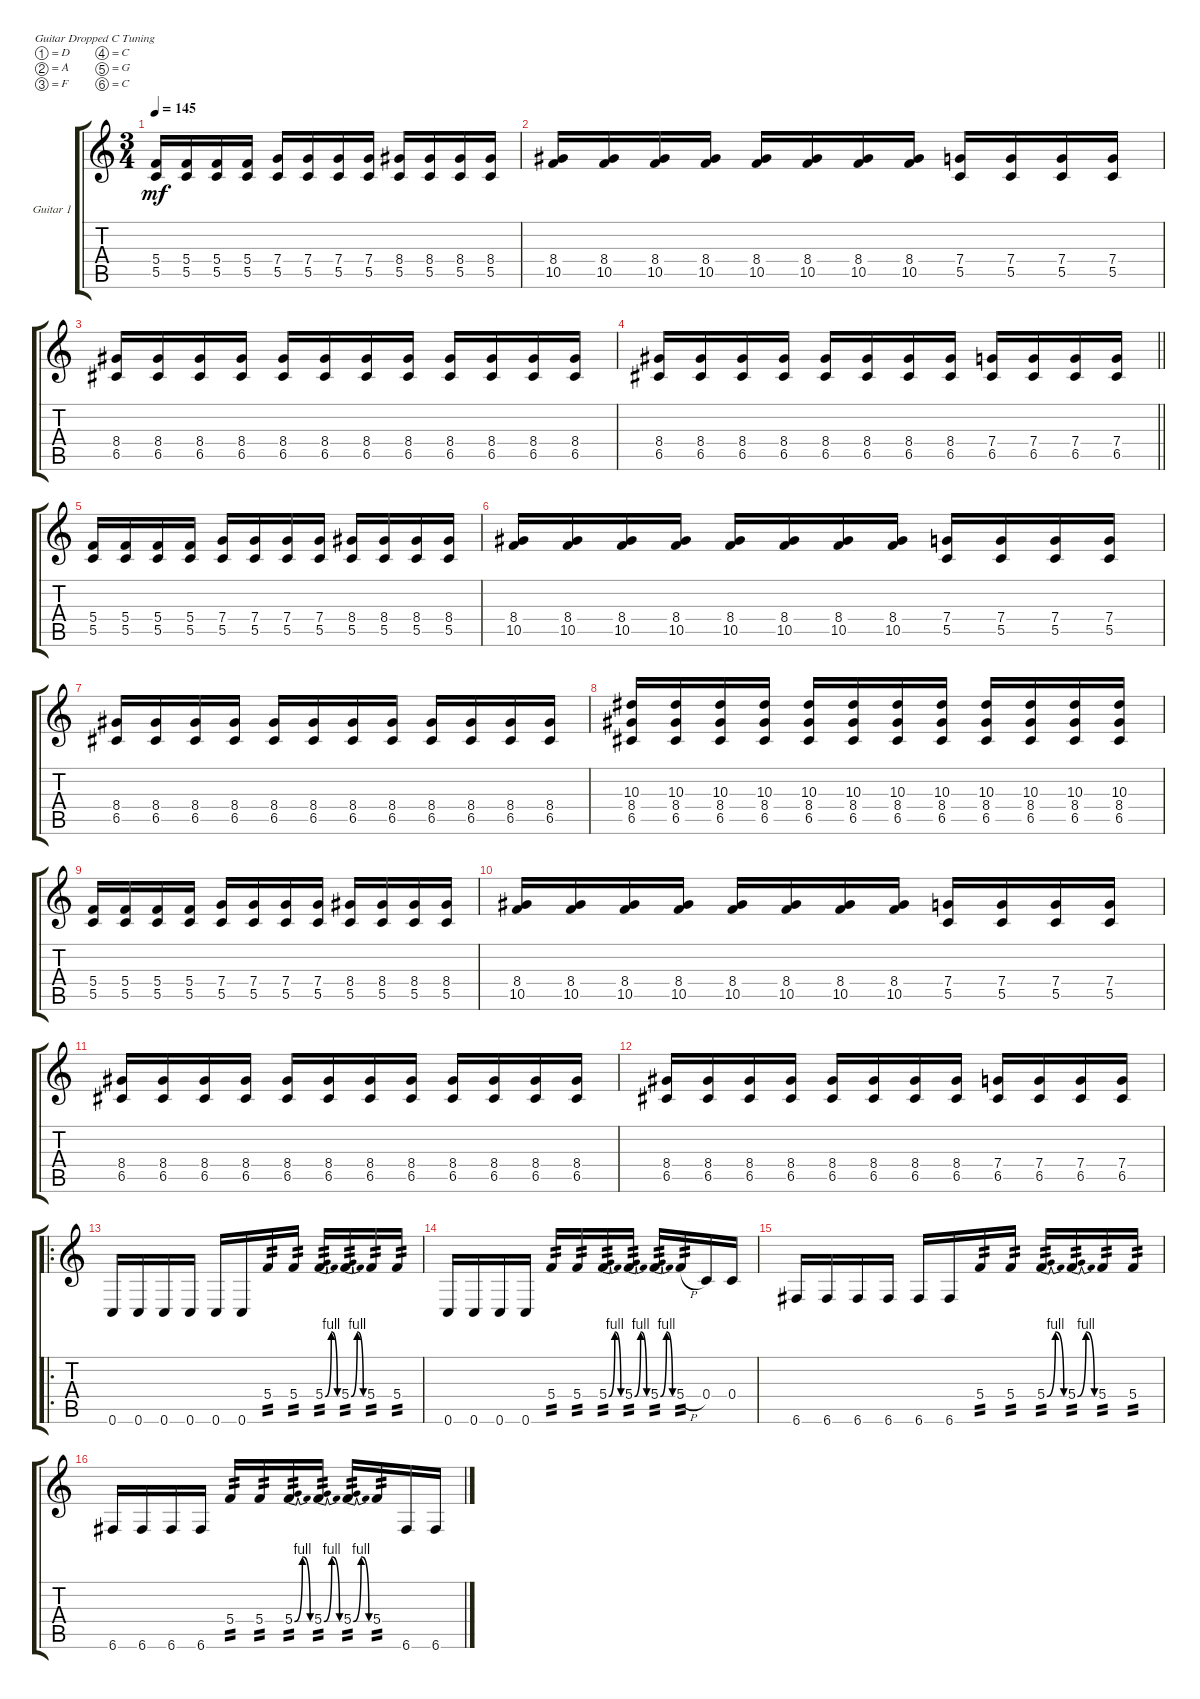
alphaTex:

\bracketExtendMode groupsimilarinstruments
\firstSystemTrackNameOrientation horizontal
\otherSystemsTrackNameOrientation horizontal
\track ("Guitar 1" "Guitar 1") {instrument distortionguitar}
\staff {score tabs}
\tuning (D4 A3 F3 C3 G2 C2)
\ts (3 4)
\tempo 145
\clef g2
\ks c
(5.5 5.4).16{dy mf} (5.4 5.5).16 (5.5 5.4).16 (5.5 5.4).16 (5.5 7.4).16 (5.5 7.4).16 (5.5 7.4).16 (5.5 7.4).16 (5.5 8.4).16 (5.5 8.4).16 (5.5 8.4).16 (5.5 8.4).16 |
(8.4 10.5).16 (8.4 10.5).16 (8.4 10.5).16 (8.4 10.5).16 (8.4 10.5).16 (8.4 10.5).16 (8.4 10.5).16 (8.4 10.5).16 (7.4 5.5).16 (7.4 5.5).16 (7.4 5.5).16 (7.4 5.5).16 |
(8.4 6.5).16 (8.4 6.5).16 (8.4 6.5).16 (8.4 6.5).16 (8.4 6.5).16 (8.4 6.5).16 (8.4 6.5).16 (8.4 6.5).16 (8.4 6.5).16 (8.4 6.5).16 (8.4 6.5).16 (8.4 6.5).16 |
\barLineRight lightlight
(8.4 6.5).16 (8.4 6.5).16 (8.4 6.5).16 (8.4 6.5).16 (8.4 6.5).16 (8.4 6.5).16 (8.4 6.5).16 (8.4 6.5).16 (7.4 6.5).16 (7.4 6.5).16 (7.4 6.5).16 (7.4 6.5).16 |
(5.5 5.4).16 (5.4 5.5).16 (5.5 5.4).16 (5.5 5.4).16 (5.5 7.4).16 (5.5 7.4).16 (5.5 7.4).16 (5.5 7.4).16 (5.5 8.4).16 (5.5 8.4).16 (5.5 8.4).16 (5.5 8.4).16 |
(8.4 10.5).16 (8.4 10.5).16 (8.4 10.5).16 (8.4 10.5).16 (8.4 10.5).16 (8.4 10.5).16 (8.4 10.5).16 (8.4 10.5).16 (7.4 5.5).16 (7.4 5.5).16 (7.4 5.5).16 (7.4 5.5).16 |
(8.4 6.5).16 (8.4 6.5).16 (8.4 6.5).16 (8.4 6.5).16 (8.4 6.5).16 (8.4 6.5).16 (8.4 6.5).16 (8.4 6.5).16 (8.4 6.5).16 (8.4 6.5).16 (8.4 6.5).16 (8.4 6.5).16 |
(8.4 10.3 6.5).16 (8.4 10.3 6.5).16 (8.4 10.3 6.5).16 (8.4 10.3 6.5).16 (8.4 10.3 6.5).16 (8.4 10.3 6.5).16 (8.4 10.3 6.5).16 (8.4 10.3 6.5).16 (8.4 10.3 6.5).16 (8.4 10.3 6.5).16 (8.4 10.3 6.5).16 (8.4 10.3 6.5).16 |
(5.5 5.4).16 (5.4 5.5).16 (5.5 5.4).16 (5.5 5.4).16 (5.5 7.4).16 (5.5 7.4).16 (5.5 7.4).16 (5.5 7.4).16 (5.5 8.4).16 (5.5 8.4).16 (5.5 8.4).16 (5.5 8.4).16 |
(8.4 10.5).16 (8.4 10.5).16 (8.4 10.5).16 (8.4 10.5).16 (8.4 10.5).16 (8.4 10.5).16 (8.4 10.5).16 (8.4 10.5).16 (7.4 5.5).16 (7.4 5.5).16 (7.4 5.5).16 (7.4 5.5).16 |
(8.4 6.5).16 (8.4 6.5).16 (8.4 6.5).16 (8.4 6.5).16 (8.4 6.5).16 (8.4 6.5).16 (8.4 6.5).16 (8.4 6.5).16 (8.4 6.5).16 (8.4 6.5).16 (8.4 6.5).16 (8.4 6.5).16 |
(8.4 6.5).16 (8.4 6.5).16 (8.4 6.5).16 (8.4 6.5).16 (8.4 6.5).16 (8.4 6.5).16 (8.4 6.5).16 (8.4 6.5).16 (7.4 6.5).16 (7.4 6.5).16 (7.4 6.5).16 (7.4 6.5).16 |
\ro
0.6.16 0.6.16 0.6.16 0.6.16 0.6.16 0.6.16 5.4.16{tp 2} 5.4.16{tp 2} 5.4{be (bendrelease 0 0 10.2 4 20.4 4 30 0)}.16{tp 2} 5.4{be (bendrelease 0 0 10.2 4 20.4 4 60 0)}.16{tp 2} 5.4.16{tp 2} 5.4.16{tp 2} |
0.6.16 0.6.16 0.6.16 0.6.16 5.4.16{tp 2} 5.4.16{tp 2} 5.4{be (bendrelease 0 0 10.2 4 20.4 4 30 0)}.16{tp 2} 5.4{be (bendrelease 0 0 10.2 4 20.4 4 60 0)}.16{tp 2} 5.4{be (bendrelease 0 0 10.2 4 20.4 4 57.599999999999994 0)}.16{tp 2} 5.4{h}.16{tp 2} 0.4.16 0.4.16 |
6.6.16 6.6.16 6.6.16 6.6.16 6.6.16 6.6.16 5.4.16{tp 2} 5.4.16{tp 2} 5.4{be (bendrelease 0 0 10.2 4 20.4 4 30 0)}.16{tp 2} 5.4{be (bendrelease 0 0 10.2 4 20.4 4 60 0)}.16{tp 2} 5.4.16{tp 2} 5.4.16{tp 2} |
6.6.16 6.6.16 6.6.16 6.6.16 5.4.16{tp 2} 5.4.16{tp 2} 5.4{be (bendrelease 0 0 10.2 4 20.4 4 30 0)}.16{tp 2} 5.4{be (bendrelease 0 0 10.2 4 20.4 4 60 0)}.16{tp 2} 5.4{be (bendrelease 0 0 10.2 4 20.4 4 57.599999999999994 0)}.16{tp 2} 5.4.16{tp 2} 6.6.16 6.6.16
